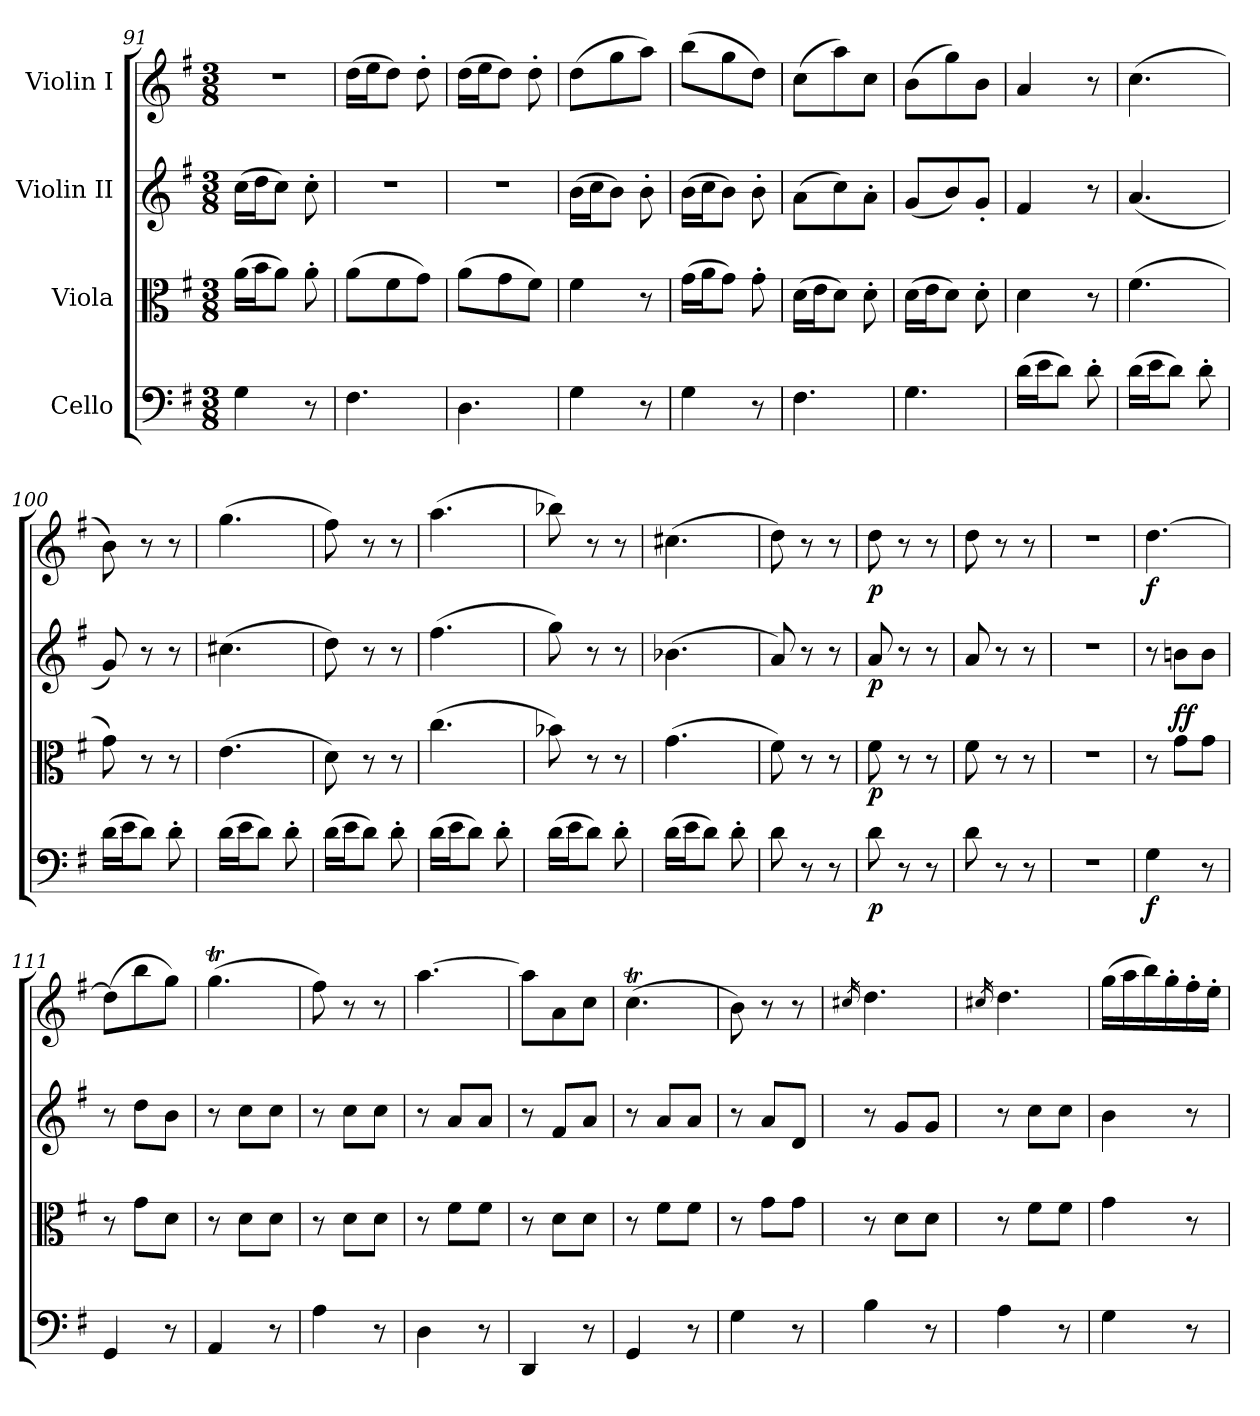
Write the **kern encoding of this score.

**kern	**dynam	**kern	**dynam	**kern	**dynam	**kern	**dynam
*part4	*part4	*part3	*part3	*part2	*part2	*part1	*part1
*staff4	*staff4	*staff3	*staff3	*staff2	*staff2	*staff1	*staff1
*I"Cello	*	*I"Viola	*	*I"Violin II	*	*I"Violin I	*
*clefF4	*	*clefC3	*	*clefG2	*	*clefG2	*
*k[f#]	*	*k[f#]	*	*k[f#]	*	*k[f#]	*
*G:	*	*G:	*	*G:	*	*G:	*
*M3/8	*	*M3/8	*	*M3/8	*	*M3/8	*
=91	=91	=91	=91	=91	=91	=91	=91
4G\	.	(16a\LL	.	(16cc\LL	.	4.r	.
.	.	16b\J	.	16dd\J	.	.	.
.	.	8a\J)	.	8cc\J)	.	.	.
8r	.	8a'>\	.	8cc'>\	.	.	.
=92	=92	=92	=92	=92	=92	=92	=92
4.F#\	.	(8a\L	.	4.r	.	(16dd\LL	.
.	.	.	.	.	.	16ee\J	.
.	.	8f#\	.	.	.	8dd\J)	.
.	.	8g\J)	.	.	.	8dd'>\	.
=93	=93	=93	=93	=93	=93	=93	=93
4.D\	.	(8a\L	.	4.r	.	(16dd\LL	.
.	.	.	.	.	.	16ee\J	.
.	.	8g\	.	.	.	8dd\J)	.
.	.	8f#\J)	.	.	.	8dd'>\	.
=94	=94	=94	=94	=94	=94	=94	=94
4G\	.	4f#\	.	(16b\LL	.	(8dd\L	.
.	.	.	.	16cc\J	.	.	.
.	.	.	.	8b\J)	.	8gg\	.
8r	.	8r	.	8b'>\	.	8aa\J)	.
=95	=95	=95	=95	=95	=95	=95	=95
4G\	.	(16g\LL	.	(16b\LL	.	(8bb\L	.
.	.	16a\J	.	16cc\J	.	.	.
.	.	8g\J)	.	8b\J)	.	8gg\	.
8r	.	8g'>\	.	8b'>\	.	8dd\J)	.
!!LO:LB:g=z
=96	=96	=96	=96	=96	=96	=96	=96
4.F#\	.	(16d\LL	.	(8a\L	.	(8cc\L	.
.	.	16e\J	.	.	.	.	.
.	.	8d\J)	.	8cc\)	.	8aa\)	.
.	.	8d'>\	.	8a'>\J	.	8cc\J	.
=97	=97	=97	=97	=97	=97	=97	=97
4.G\	.	(16d\LL	.	(8g/L	.	(8b\L	.
.	.	16e\J	.	.	.	.	.
.	.	8d\J)	.	8b/)	.	8gg\)	.
.	.	8d'>\	.	8g'</J	.	8b\J	.
=98	=98	=98	=98	=98	=98	=98	=98
(16d\LL	.	4d\	.	4f#/	.	4a/	.
16e\J	.	.	.	.	.	.	.
8d\J)	.	.	.	.	.	.	.
8d'>\	.	8r	.	8r	.	8r	.
=99	=99	=99	=99	=99	=99	=99	=99
(16d\LL	.	(4.f#\	.	(4.a/	.	(4.cc\	.
16e\J	.	.	.	.	.	.	.
8d\J)	.	.	.	.	.	.	.
8d'>\	.	.	.	.	.	.	.
=100	=100	=100	=100	=100	=100	=100	=100
(16d\LL	.	8g\)	.	8g/)	.	8b\)	.
16e\J	.	.	.	.	.	.	.
8d\J)	.	8r	.	8r	.	8r	.
8d'>\	.	8r	.	8r	.	8r	.
=101	=101	=101	=101	=101	=101	=101	=101
(16d\LL	.	(4.e\	.	(4.cc#X\	.	(4.gg\	.
16e\J	.	.	.	.	.	.	.
8d\J)	.	.	.	.	.	.	.
8d'>\	.	.	.	.	.	.	.
=102	=102	=102	=102	=102	=102	=102	=102
(16d\LL	.	8d\)	.	8dd\)	.	8ff#\)	.
16e\J	.	.	.	.	.	.	.
8d\J)	.	8r	.	8r	.	8r	.
8d'>\	.	8r	.	8r	.	8r	.
=103	=103	=103	=103	=103	=103	=103	=103
(16d\LL	.	(4.cc\	.	(4.ff#\	.	(4.aa\	.
16e\J	.	.	.	.	.	.	.
8d\J)	.	.	.	.	.	.	.
8d'>\	.	.	.	.	.	.	.
!!LO:LB:g=z
=104	=104	=104	=104	=104	=104	=104	=104
(16d\LL	.	8b-X\)	.	8gg\)	.	8bb-X\)	.
16e\J	.	.	.	.	.	.	.
8d\J)	.	8r	.	8r	.	8r	.
8d'>\	.	8r	.	8r	.	8r	.
=105	=105	=105	=105	=105	=105	=105	=105
(16d\LL	.	(4.g\	.	(4.b-X\	.	(4.cc#X\	.
16e\J	.	.	.	.	.	.	.
8d\J)	.	.	.	.	.	.	.
8d'>\	.	.	.	.	.	.	.
=106	=106	=106	=106	=106	=106	=106	=106
8d\	.	8f#\)	.	8a/)	.	8dd\)	.
8r	.	8r	.	8r	.	8r	.
8r	.	8r	.	8r	.	8r	.
=107	=107	=107	=107	=107	=107	=107	=107
!	!LO:DY:b	!	!LO:DY:b	!	!LO:DY:b	!	!LO:DY:b
8d\	p	8f#\	p	8a/	p	8dd\	p
8r	.	8r	.	8r	.	8r	.
8r	.	8r	.	8r	.	8r	.
=108	=108	=108	=108	=108	=108	=108	=108
8d\	.	8f#\	.	8a/	.	8dd\	.
8r	.	8r	.	8r	.	8r	.
8r	.	8r	.	8r	.	8r	.
=109	=109	=109	=109	=109	=109	=109	=109
4.r	.	4.r	.	4.r	.	4.r	.
=110	=110	=110	=110	=110	=110	=110	=110
!	!LO:DY:b	!	!	!	!	!	!LO:DY:b
4G\	f	8r	.	8r	.	[4.dd\	f
!	!	!	!LO:DY:b	!	!	!	!
!	!	!	!LO:DY:n=1:a	!	!	!	!
.	.	8g\L	f f	8bn\L	.	.	.
8r	.	8g\J	.	8b\J	.	.	.
=111	=111	=111	=111	=111	=111	=111	=111
4GG/	.	8r	.	8r	.	(8dd\L]	.
.	.	8g\L	.	8dd\L	.	8bb\	.
8r	.	8d\J	.	8b\J	.	8gg\J)	.
=112	=112	=112	=112	=112	=112	=112	=112
4AA/	.	8r	.	8r	.	(4.ggT\	.
.	.	8d\L	.	8cc\L	.	.	.
8r	.	8d\J	.	8cc\J	.	.	.
=113	=113	=113	=113	=113	=113	=113	=113
4A\	.	8r	.	8r	.	8ff#\)	.
.	.	8d\L	.	8cc\L	.	8r	.
8r	.	8d\J	.	8cc\J	.	8r	.
!!LO:LB:g=z
=114	=114	=114	=114	=114	=114	=114	=114
4D\	.	8r	.	8r	.	[4.aa\	.
.	.	8f#\L	.	8a/L	.	.	.
8r	.	8f#\J	.	8a/J	.	.	.
=115	=115	=115	=115	=115	=115	=115	=115
4DD/	.	8r	.	8r	.	8aa\L]	.
.	.	8d\L	.	8f#/L	.	8a\	.
8r	.	8d\J	.	8a/J	.	8cc\J	.
=116	=116	=116	=116	=116	=116	=116	=116
4GG/	.	8r	.	8r	.	(4.ccT\	.
.	.	8f#\L	.	8a/L	.	.	.
8r	.	8f#\J	.	8a/J	.	.	.
=117	=117	=117	=117	=117	=117	=117	=117
4G\	.	8r	.	8r	.	8b\)	.
.	.	8g\L	.	8a/L	.	8r	.
8r	.	8g\J	.	8d/J	.	8r	.
=118	=118	=118	=118	=118	=118	=118	=118
.	.	.	.	.	.	16qcc#X/	.
4B\	.	8r	.	8r	.	4.dd\	.
.	.	8d\L	.	8g/L	.	.	.
8r	.	8d\J	.	8g/J	.	.	.
=119	=119	=119	=119	=119	=119	=119	=119
.	.	.	.	.	.	16qcc#X/	.
4A\	.	8r	.	8r	.	4.dd\	.
.	.	8f#\L	.	8cc\L	.	.	.
8r	.	8f#\J	.	8cc\J	.	.	.
=120	=120	=120	=120	=120	=120	=120	=120
4G\	.	4g\	.	4b\	.	(16gg\LL	.
.	.	.	.	.	.	16aa\	.
.	.	.	.	.	.	16bb\)	.
.	.	.	.	.	.	16gg'>\	.
8r	.	8r	.	8r	.	16ff#'>\	.
.	.	.	.	.	.	16ee'>\JJ	.
=	=	=	=	=	=	=	=
*-	*-	*-	*-	*-	*-	*-	*-
